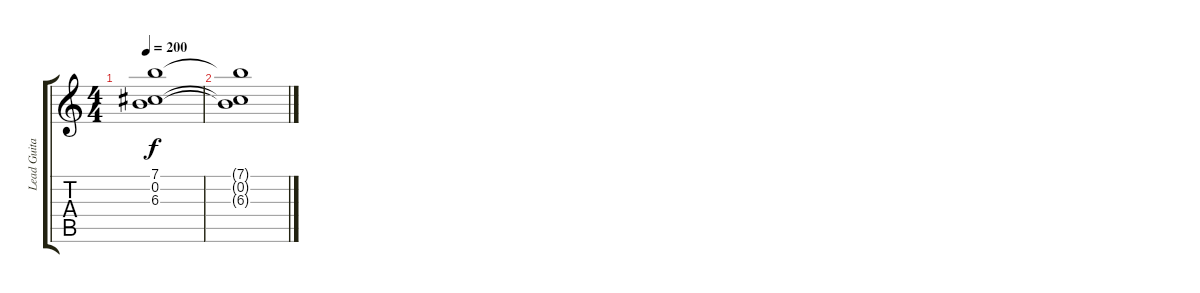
\track ("Lead Guitar" "Lead Guita") {instrument distortionguitar}
\staff {score tabs}
\tuning (E4 B3 G3 D3 A2 E2) {hide}
\ts (4 4)
\tempo 200
\clef g2
\ks c
(7.1{t} 0.2{t} 6.3{t}).1{dy f} |
(7.1{t} 0.2{t} 6.3{t}).1
